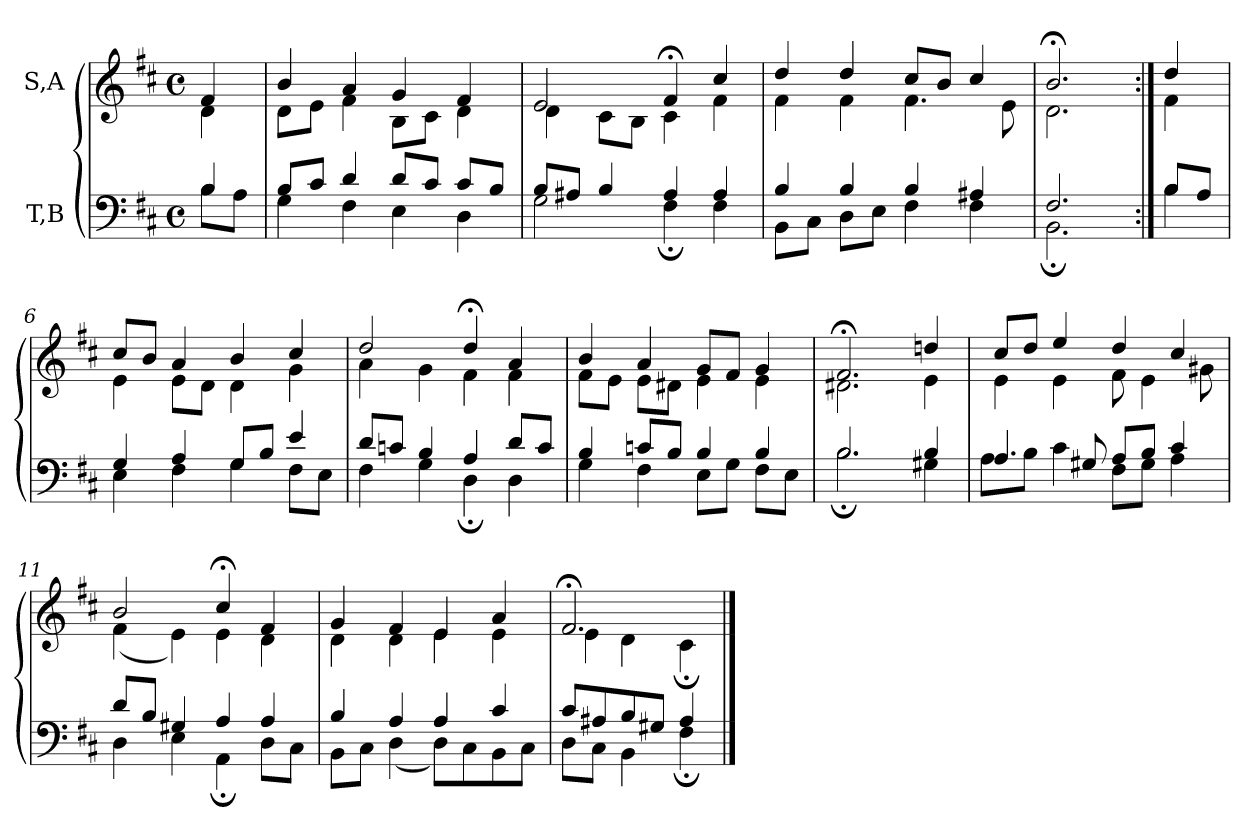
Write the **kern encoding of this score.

**kern	**kern
*part2	*part1
*staff2	*staff1
*I"T,B	*I"S,A
*clefF4	*clefG2
*k[f#c#]	*k[f#c#]
*M4/4	*M4/4
*met(c)	*met(c)
=	=
*^	*^
4B	8BL	4f#	4d
.	8AJ	.	.
=1	=1	=1	=1
8BL	4G	4b	8dL
8c#J	.	.	8eJ
4d	4F#	4a	4f#
8dL	4E	4g	8BL
8c#J	.	.	8c#J
8c#L	4D	4f#	4d
8BJ	.	.	.
=2	=2	=2	=2
8BL	2G	2e	4d
8A#XJ	.	.	.
4B	.	.	8c#L
.	.	.	8BJ
4A#	4F#;	4f#;<	4c#
4A#	4F#	4cc#	4f#
=3	=3	=3	=3
4B	8BBL	4dd	4f#
.	8C#J	.	.
4B	8DL	4dd	4f#
.	8EJ	.	.
4B	4F#	8cc#L	4.f#
.	.	8bJ	.
4A#X	4F#	4cc#	.
.	.	.	8e
=689	=689	=689	=689
2.F#	2.BB;	2.b;<	2.d
=690:|!	=690:|!	=690:|!	=690:|!
8BL	4B	4dd	4f#
8AJ	.	.	.
=6	=6	=6	=6
4G	4E	8cc#L	4e
.	.	8bJ	.
4A	4F#	4a	8eL
.	.	.	8dJ
8GL	4G	4b	4d
8BJ	.	.	.
4e	8F#L	4cc#	4g
.	8EJ	.	.
=7	=7	=7	=7
8dL	4F#	2dd	4a
8cnJ	.	.	.
4B	4G	.	4g
4A	4D;	4dd;<	4f#
8dL	4D	4a	4f#
8cJ	.	.	.
=8	=8	=8	=8
4B	4G	4b	8f#L
.	.	.	8eJ
8cnL	4F#	4a	8eL
8BJ	.	.	8d#XJ
4B	8EL	8gL	4e
.	8GJ	8f#J	.
4B	8F#L	4g	4e
.	8EJ	.	.
=9	=9	=9	=9
2.B	2.B;	2.f#;<	2.d#X
4B	4G#X	4ddn	4e
=10	=10	=10	=10
4.A	8AL	8cc#L	4e
.	8BJ	8ddJ	.
.	4c#	4ee	4e
8G#X	.	.	.
8AL	8F#L	4dd	8f#
8BJ	8G#J	.	4e
4c#	4A	4cc#	.
.	.	.	8g#X
=11	=11	=11	=11
8dL	4D	2b	(<4f#
8BJ	.	.	.
4G#X	4E	.	4e)
4A	4AA;	4cc#;<	4e
4A	8DL	4f#	4d
.	8C#J	.	.
=12	=12	=12	=12
4B	8BBL	4g	4d
.	8C#J	.	.
4A	(<4D	4f#	4d
4A	8DL)	4e	4e
.	8C#	.	.
4c#	8BB	4a	4e
.	8C#J	.	.
=698	=698	=698	=698
8c#L	8DL	2.f#;<	4e
8A#X	8C#J	.	.
8B	4BB	.	4d
8G#XJ	.	.	.
4A#	4F#;	.	4c#;
*v	*v	*	*
*	*v	*v
==	==
*-	*-
